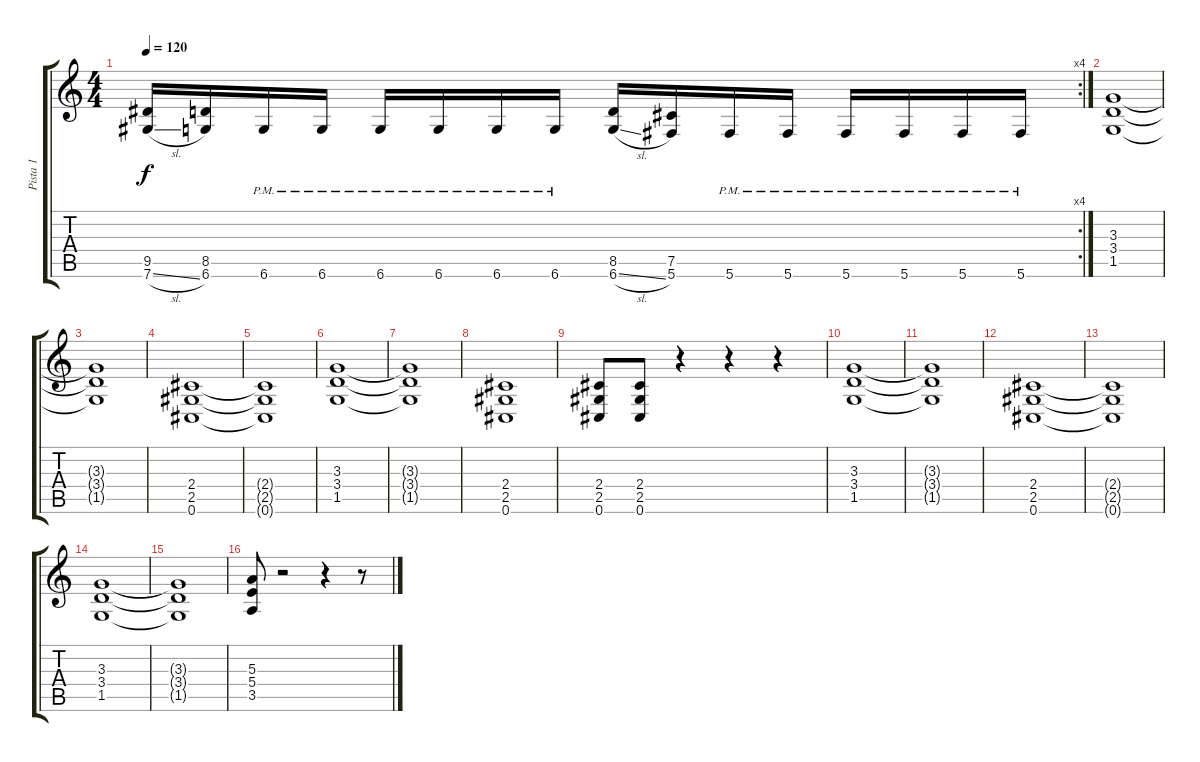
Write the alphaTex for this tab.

\track ("Pista 1" "Pista 1") {instrument distortionguitar}
\staff {score tabs}
\tuning (Db4 Ab3 E3 B2 Gb2 Db2) {hide}
\rc 4
\ts (4 4)
\tempo 120
\clef g2
\ks c
(9.5 7.6{sl}).16{dy f} (8.5 6.6).16 6.6{pm}.16 6.6{pm}.16 6.6{pm}.16 6.6{pm}.16 6.6{pm}.16 6.6{pm}.16 (8.5 6.6{sl}).16 (7.5 5.6).16 5.6{pm}.16 5.6{pm}.16 5.6{pm}.16 5.6{pm}.16 5.6{pm}.16 5.6{pm}.16 |
(3.3 3.4 1.5).1 |
(3.3{t} 3.4{t} 1.5{t}).1 |
(2.4 2.5 0.6).1 |
(2.4{t} 2.5{t} 0.6{t}).1 |
(3.3 3.4 1.5).1 |
(3.3{t} 3.4{t} 1.5{t}).1 |
(2.4 2.5 0.6).1 |
(2.4 2.5 0.6).8 (2.4 2.5 0.6).8 r.4 r.4 r.4 |
(3.3 3.4 1.5).1 |
(3.3{t} 3.4{t} 1.5{t}).1 |
(2.4 2.5 0.6).1 |
(2.4{t} 2.5{t} 0.6{t}).1 |
(3.3 3.4 1.5).1 |
(3.3{t} 3.4{t} 1.5{t}).1 |
(5.3 5.4 3.5).8 r.2 r.4 r.8
